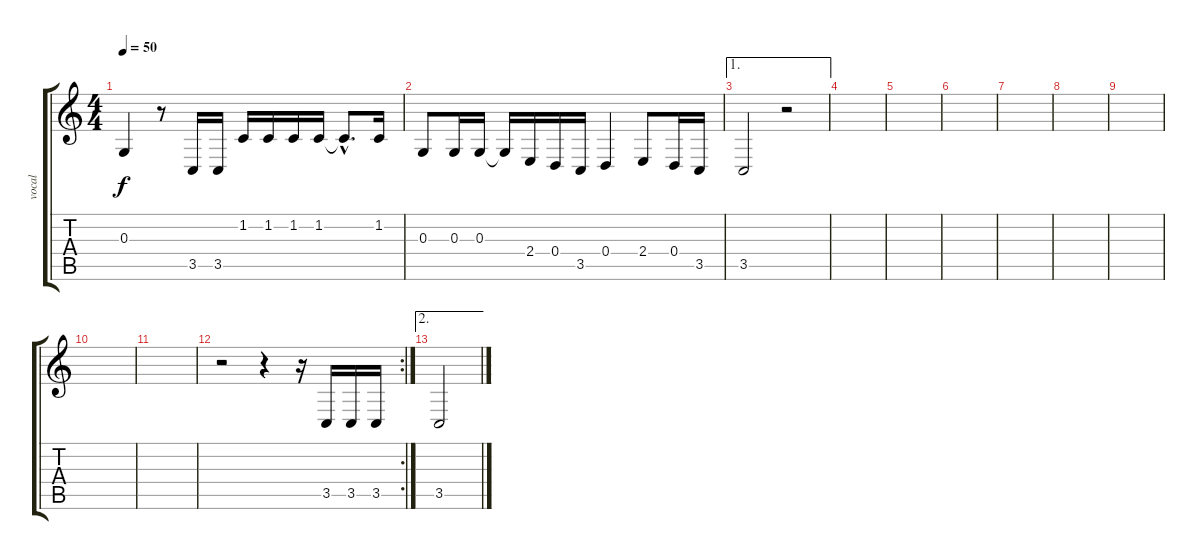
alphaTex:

\track ("vocal" "vocal") {instrument voiceoohs}
\staff {score tabs}
\tuning (E4 B3 G3 D3 A2 E2) {hide}
\ts (4 4)
\tempo 50
\clef g2
\ks c
0.3.4{dy f} r.8 3.5.16 3.5.16 1.2.16 1.2.16 1.2.16 1.2.16 1.2{hac t}.8{d} 1.2.16 |
0.3.8 0.3.16 0.3.16 0.3{t}.16 2.4.16 0.4.16 3.5.16 0.4.4 2.4.8 0.4.16 3.5.16 |
\ae 1
3.5.2 r.2 |
|
|
|
|
|
|
|
|
\rc 2
r.2 r.4 r.16 3.5.16 3.5.16 3.5.16 |
\ae 2
3.5.2
